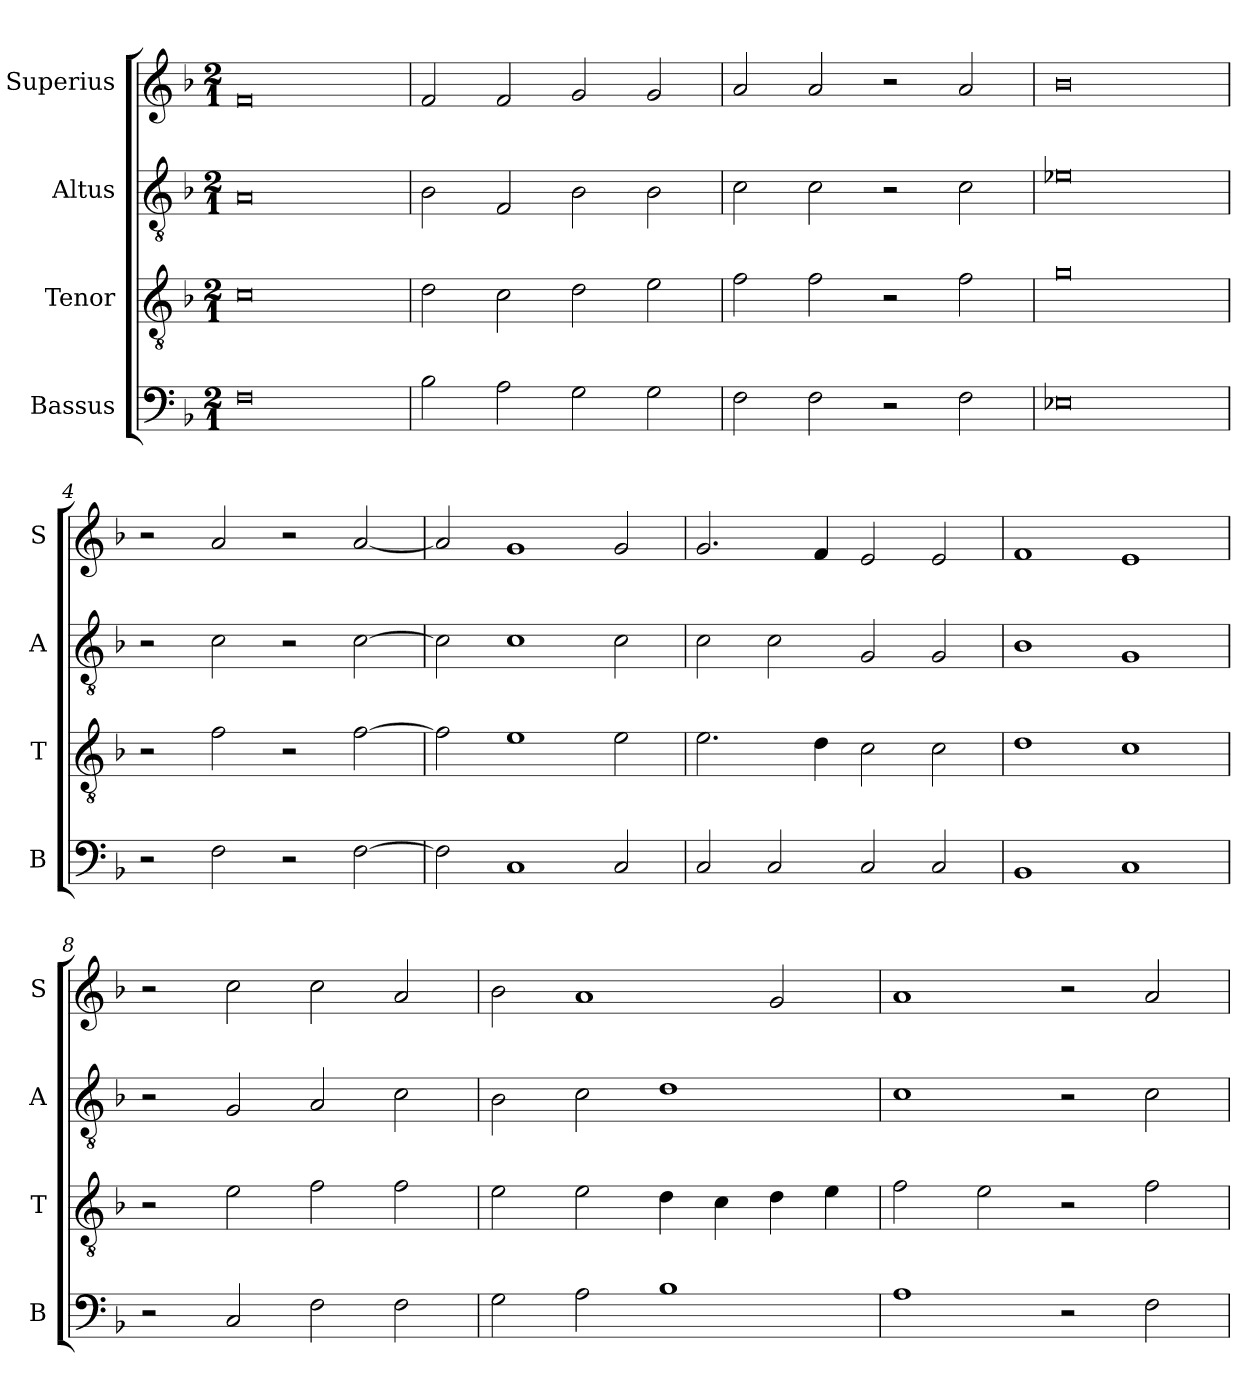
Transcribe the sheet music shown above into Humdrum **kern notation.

**kern	**kern	**kern	**kern
*part4	*part3	*part2	*part1
*staff4	*staff3	*staff2	*staff1
*I"Bassus	*I"Tenor	*I"Altus	*I"Superius
*I'B	*I'T	*I'A	*I'S
*clefF4	*clefGv2	*clefGv2	*clefG2
*k[b-]	*k[b-]	*k[b-]	*k[b-]
*F:	*F:	*F:	*F:
*M2/1	*M2/1	*M2/1	*M2/1
=	=	=	=
0F	0c	0A	0f
=1	=1	=1	=1
2B-	2d	2B-	2f
2A	2c	2F	2f
2G	2d	2B-	2g
2G	2e	2B-	2g
=2	=2	=2	=2
2F	2f	2c	2a
2F	2f	2c	2a
2r	2r	2r	2r
2F	2f	2c	2a
=3	=3	=3	=3
0E-X	0g	0e-X	0b-
=4	=4	=4	=4
2r	2r	2r	2r
2F	2f	2c	2a
2r	2r	2r	2r
[2F	[2f	[2c	[2a
=5	=5	=5	=5
2F]	2f]	2c]	2a]
1C	1e	1c	1g
2C	2e	2c	2g
=6	=6	=6	=6
2C	2.e	2c	2.g
2C	.	2c	.
.	4d	.	4f
2C	2c	2G	2e
2C	2c	2G	2e
=7	=7	=7	=7
1BB-	1d	1B-	1f
1C	1c	1G	1e
=8	=8	=8	=8
2r	2r	2r	2r
2C	2e	2G	2cc
2F	2f	2A	2cc
2F	2f	2c	2a
=9	=9	=9	=9
2G	2e	2B-	2b-
2A	2e	2c	1a
1B-	4d	1d	.
.	4c	.	.
.	4d	.	2g
.	4e	.	.
=10	=10	=10	=10
1A	2f	1c	1a
.	2e	.	.
2r	2r	2r	2r
2F	2f	2c	2a
=	=	=	=
*-	*-	*-	*-
